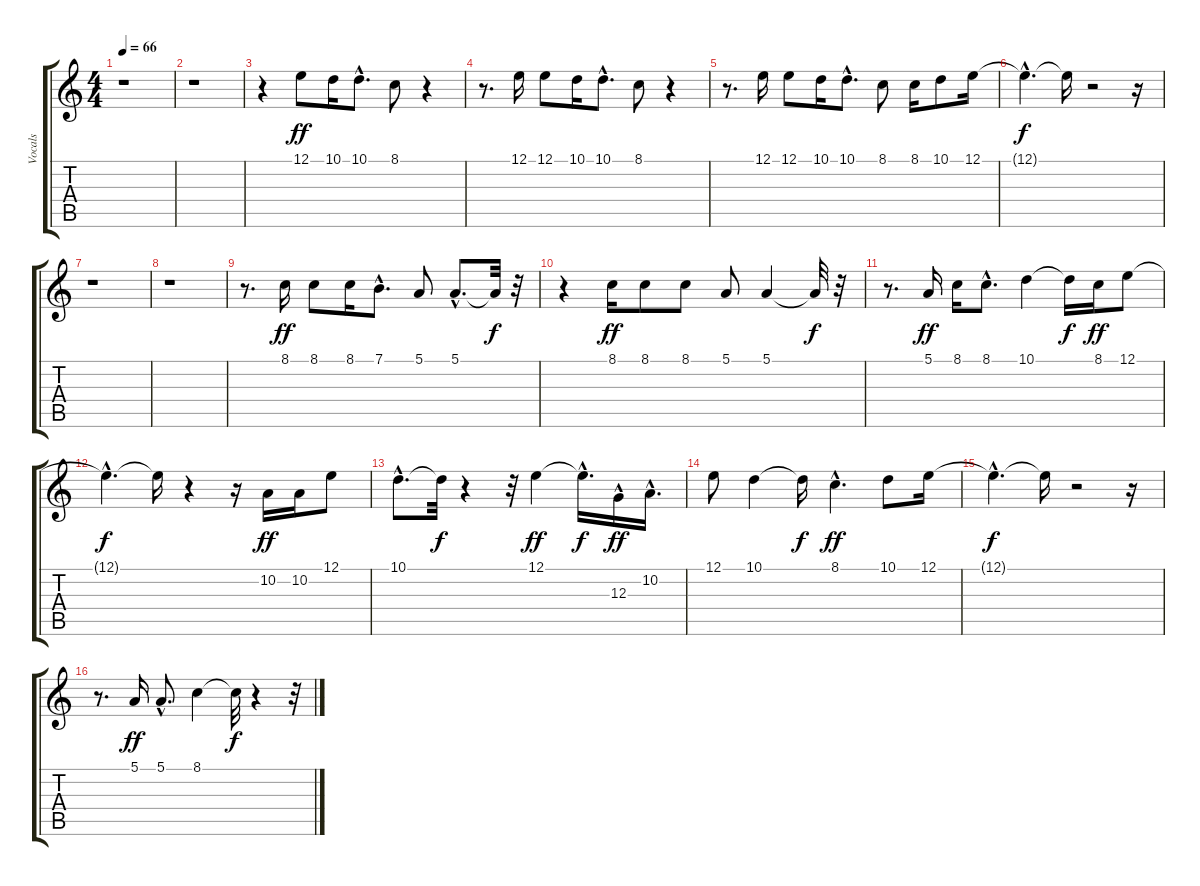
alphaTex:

\track ("Vocals" "Vocals") {instrument electricpiano2}
\staff {score tabs}
\tuning (E4 B3 G3 D3 A2 E2) {hide}
\ts (4 4)
\tempo 66
\clef g2
\ks c
r.1{dy f} |
r.1 |
r.4 12.1.8{dy ff} 10.1.16 10.1{hac}.8{d} 8.1.8 r.4 |
r.8{d} 12.1.16 12.1.8 10.1.16 10.1{hac}.8{d} 8.1.8 r.4 |
r.8{d} 12.1.16 12.1.8 10.1.16 10.1{hac}.8{d} 8.1.8 8.1.16 10.1.8 12.1.16 |
12.1{hac t}.4{d dy f} 12.1{t}.16 r.2 r.16 |
r.1 |
r.1 |
r.8{d} 8.1.16{dy ff} 8.1.8 8.1.16 7.1{hac}.8{d} 5.1.8 5.1{hac}.8{d} 5.1{t}.32{dy f} r.32 |
r.4 8.1.16{dy ff} 8.1.8 8.1.8 5.1.8 5.1.4 5.1{t}.32{dy f} r.32 |
r.8{d} 5.1.16{dy ff} 8.1.16 8.1{hac}.8{d} 10.1.4 10.1{t}.16{dy f} 8.1.16{dy ff} 12.1.8 |
12.1{hac t}.4{d dy f} 12.1{t}.16 r.4 r.16 10.2.16{dy ff} 10.2.16 12.1.8 |
10.1{hac}.8{d} 10.1{t}.32{dy f} r.4 r.32 12.1.4{dy ff} 12.1{hac t}.16{d dy f} 12.3{hac}.16{dy ff} 10.2{hac}.16{d} |
12.1.8 10.1.4 10.1{t}.16{dy f} 8.1{hac}.4{d dy ff} 10.1.8 12.1.16 |
12.1{hac t}.4{d dy f} 12.1{t}.16 r.2 r.16 |
r.8{d} 5.1.16{dy ff} 5.1{hac}.8{d} 8.1.4 8.1{t}.32{dy f} r.4 r.32
